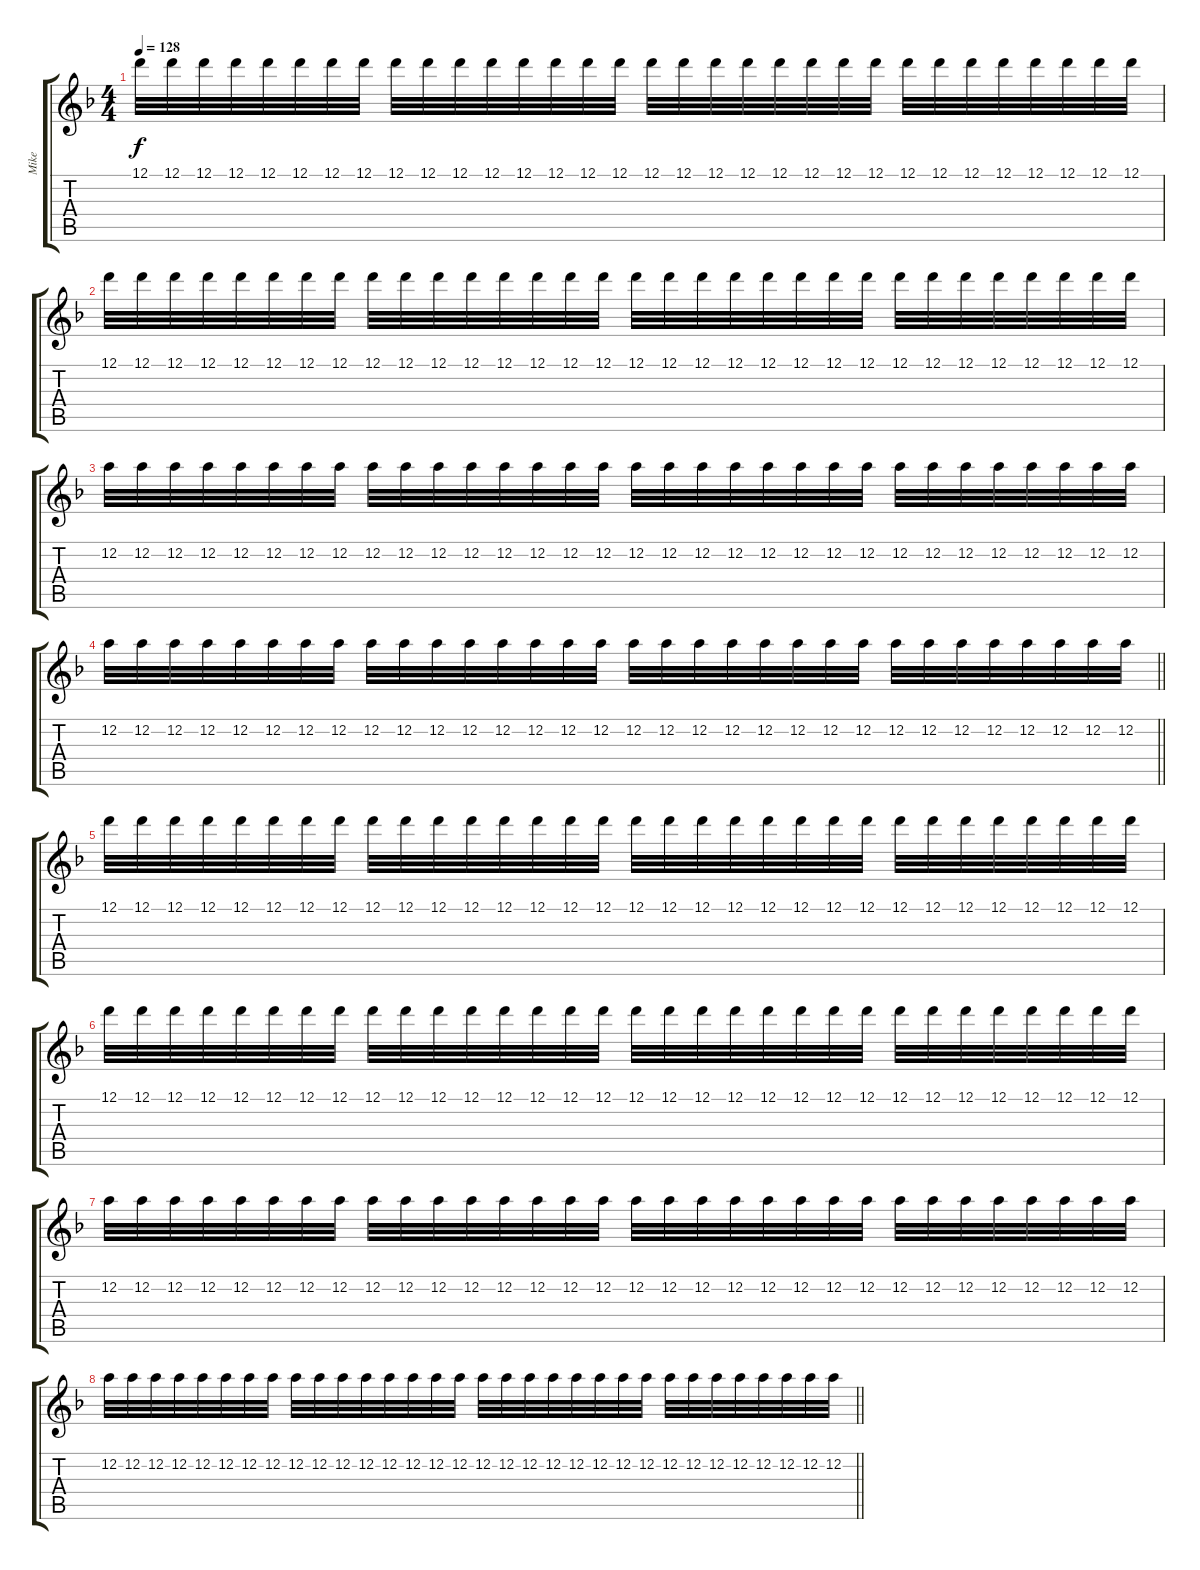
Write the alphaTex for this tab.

\track ("Mike" "Mike") {instrument electricguitarjazz}
\staff {score tabs}
\tuning (D4 A3 F3 C3 G2 D2) {hide}
\ts (4 4)
\tempo 128
\clef g2
\ks dminor
12.1.32{dy f} 12.1.32 12.1.32 12.1.32 12.1.32 12.1.32 12.1.32 12.1.32 12.1.32 12.1.32 12.1.32 12.1.32 12.1.32 12.1.32 12.1.32 12.1.32 12.1.32 12.1.32 12.1.32 12.1.32 12.1.32 12.1.32 12.1.32 12.1.32 12.1.32 12.1.32 12.1.32 12.1.32 12.1.32 12.1.32 12.1.32 12.1.32 |
12.1.32 12.1.32 12.1.32 12.1.32 12.1.32 12.1.32 12.1.32 12.1.32 12.1.32 12.1.32 12.1.32 12.1.32 12.1.32 12.1.32 12.1.32 12.1.32 12.1.32 12.1.32 12.1.32 12.1.32 12.1.32 12.1.32 12.1.32 12.1.32 12.1.32 12.1.32 12.1.32 12.1.32 12.1.32 12.1.32 12.1.32 12.1.32 |
12.2.32 12.2.32 12.2.32 12.2.32 12.2.32 12.2.32 12.2.32 12.2.32 12.2.32 12.2.32 12.2.32 12.2.32 12.2.32 12.2.32 12.2.32 12.2.32 12.2.32 12.2.32 12.2.32 12.2.32 12.2.32 12.2.32 12.2.32 12.2.32 12.2.32 12.2.32 12.2.32 12.2.32 12.2.32 12.2.32 12.2.32 12.2.32 |
\barLineRight lightlight
12.2.32 12.2.32 12.2.32 12.2.32 12.2.32 12.2.32 12.2.32 12.2.32 12.2.32 12.2.32 12.2.32 12.2.32 12.2.32 12.2.32 12.2.32 12.2.32 12.2.32 12.2.32 12.2.32 12.2.32 12.2.32 12.2.32 12.2.32 12.2.32 12.2.32 12.2.32 12.2.32 12.2.32 12.2.32 12.2.32 12.2.32 12.2.32 |
12.1.32 12.1.32 12.1.32 12.1.32 12.1.32 12.1.32 12.1.32 12.1.32 12.1.32 12.1.32 12.1.32 12.1.32 12.1.32 12.1.32 12.1.32 12.1.32 12.1.32 12.1.32 12.1.32 12.1.32 12.1.32 12.1.32 12.1.32 12.1.32 12.1.32 12.1.32 12.1.32 12.1.32 12.1.32 12.1.32 12.1.32 12.1.32 |
12.1.32 12.1.32 12.1.32 12.1.32 12.1.32 12.1.32 12.1.32 12.1.32 12.1.32 12.1.32 12.1.32 12.1.32 12.1.32 12.1.32 12.1.32 12.1.32 12.1.32 12.1.32 12.1.32 12.1.32 12.1.32 12.1.32 12.1.32 12.1.32 12.1.32 12.1.32 12.1.32 12.1.32 12.1.32 12.1.32 12.1.32 12.1.32 |
12.2.32 12.2.32 12.2.32 12.2.32 12.2.32 12.2.32 12.2.32 12.2.32 12.2.32 12.2.32 12.2.32 12.2.32 12.2.32 12.2.32 12.2.32 12.2.32 12.2.32 12.2.32 12.2.32 12.2.32 12.2.32 12.2.32 12.2.32 12.2.32 12.2.32 12.2.32 12.2.32 12.2.32 12.2.32 12.2.32 12.2.32 12.2.32 |
\barLineRight lightlight
12.2.32 12.2.32 12.2.32 12.2.32 12.2.32 12.2.32 12.2.32 12.2.32 12.2.32 12.2.32 12.2.32 12.2.32 12.2.32 12.2.32 12.2.32 12.2.32 12.2.32 12.2.32 12.2.32 12.2.32 12.2.32 12.2.32 12.2.32 12.2.32 12.2.32 12.2.32 12.2.32 12.2.32 12.2.32 12.2.32 12.2.32 12.2.32
